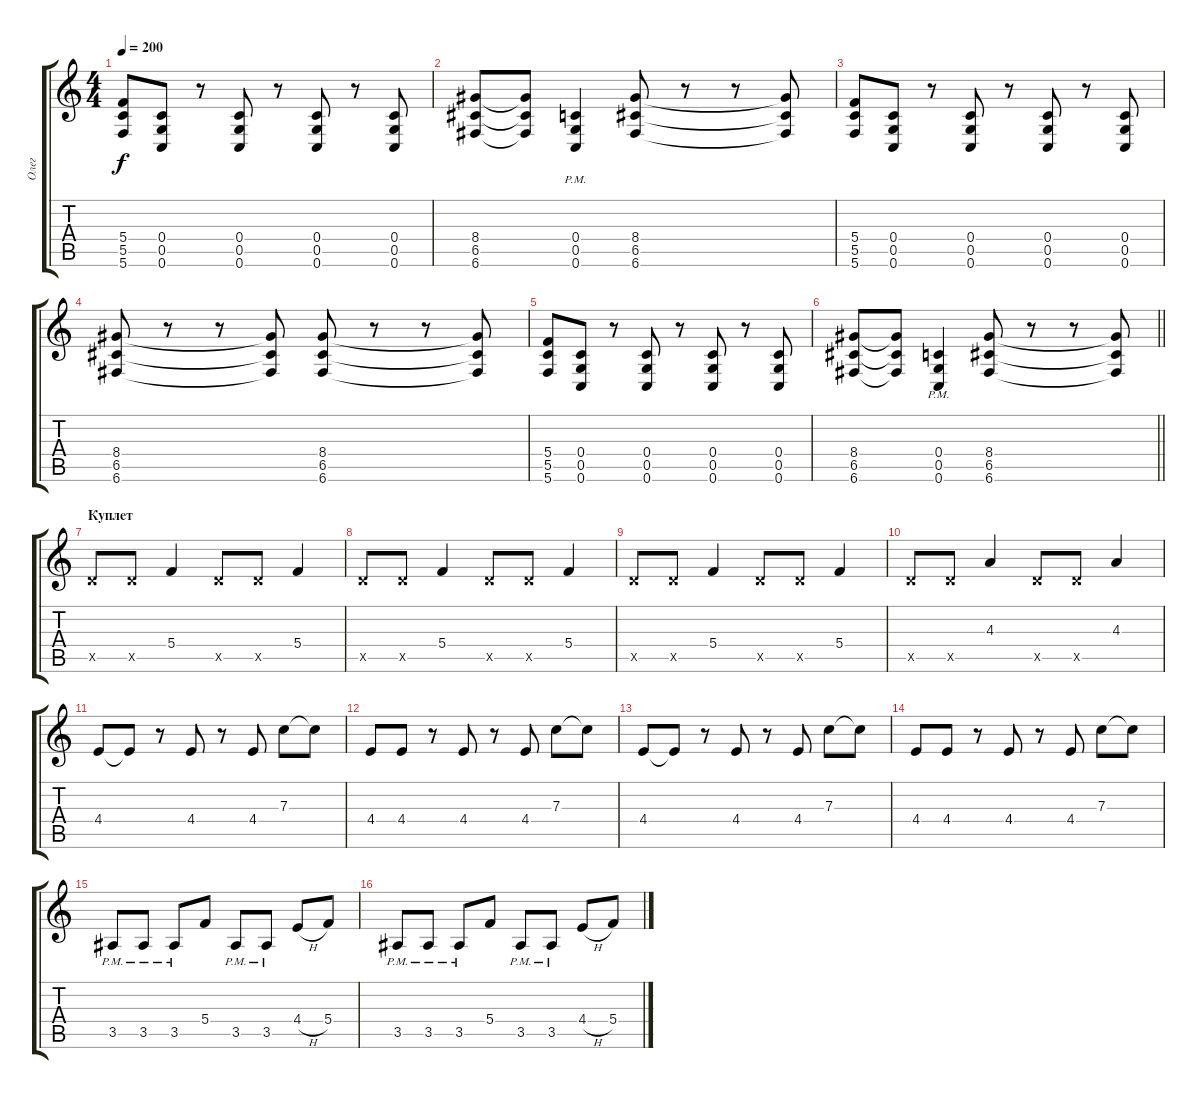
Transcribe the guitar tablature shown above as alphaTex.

\track ("Олег" "Олег") {instrument distortionguitar}
\staff {score tabs}
\tuning (D4 A3 F3 C3 G2 C2) {hide}
\ts (4 4)
\tempo 200
\clef g2
\ks c
(5.4 5.5 5.6).8{dy f} (0.4 0.5 0.6).8 r.8 (0.4 0.5 0.6).8 r.8 (0.4 0.5 0.6).8 r.8 (0.4 0.5 0.6).8 |
(8.4 6.5 6.6).8 (8.4{t} 6.5{t} 6.6{t}).8 (0.4{pm} 0.5{pm} 0.6{pm}).4 (8.4 6.5 6.6).8 r.8 r.8 (8.4{t} 6.5{t} 6.6{t}).8 |
(5.4 5.5 5.6).8 (0.4 0.5 0.6).8 r.8 (0.4 0.5 0.6).8 r.8 (0.4 0.5 0.6).8 r.8 (0.4 0.5 0.6).8 |
(8.4 6.5 6.6).8 r.8 r.8 (8.4{t} 6.5{t} 6.6{t}).8 (8.4 6.5 6.6).8 r.8 r.8 (8.4{t} 6.5{t} 6.6{t}).8 |
(5.4 5.5 5.6).8 (0.4 0.5 0.6).8 r.8 (0.4 0.5 0.6).8 r.8 (0.4 0.5 0.6).8 r.8 (0.4 0.5 0.6).8 |
\barLineRight lightlight
(8.4 6.5 6.6).8 (8.4{t} 6.5{t} 6.6{t}).8 (0.4{pm} 0.5{pm} 0.6{pm}).4 (8.4 6.5 6.6).8 r.8 r.8 (8.4{t} 6.5{t} 6.6{t}).8 |
\section ("" "Куплет")
7.5{x}.8{volume 16 instrument electricguitarjazz} 7.5{x}.8 5.4.4 7.5{x}.8 7.5{x}.8 5.4.4 |
7.5{x}.8 7.5{x}.8 5.4.4 7.5{x}.8 7.5{x}.8 5.4.4 |
7.5{x}.8 7.5{x}.8 5.4.4 7.5{x}.8 7.5{x}.8 5.4.4 |
7.5{x}.8 7.5{x}.8 4.3.4 7.5{x}.8 7.5{x}.8 4.3.4 |
4.4.8 4.4{t}.8 r.8 4.4.8 r.8 4.4.8 7.3.8 7.3{t}.8 |
4.4.8 4.4.8 r.8 4.4.8 r.8 4.4.8 7.3.8 7.3{t}.8 |
4.4.8 4.4{t}.8 r.8 4.4.8 r.8 4.4.8 7.3.8 7.3{t}.8 |
4.4.8 4.4.8 r.8 4.4.8 r.8 4.4.8 7.3.8 7.3{t}.8 |
3.5{pm}.8 3.5{pm}.8 3.5{pm}.8 5.4.8 3.5{pm}.8 3.5{pm}.8 4.4{h}.8 5.4.8 |
3.5{pm}.8 3.5{pm}.8 3.5{pm}.8 5.4.8 3.5{pm}.8 3.5{pm}.8 4.4{h}.8 5.4.8
